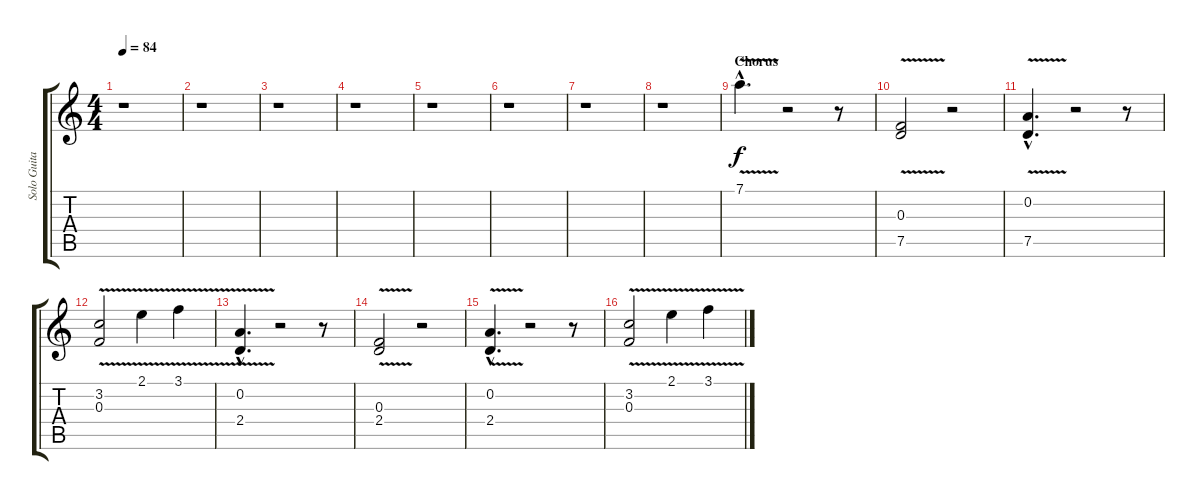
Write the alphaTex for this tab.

\track ("Solo Guitar/Fill (Demir)" "Solo Guita") {instrument overdrivenguitar}
\staff {score tabs}
\tuning (D4 A3 F3 C3 G2 D2) {hide}
\ts (4 4)
\tempo 84
\clef g2
\ks c
r.1{dy f} |
r.1 |
r.1 |
r.1 |
r.1 |
r.1 |
r.1 |
r.1 |
\section ("" "Chorus")
7.1{v hac}.4{d instrument guitarharmonics} r.2{instrument distortionguitar} r.8 |
(0.3{v} 7.5).2 r.2 |
(0.2{v hac} 7.5{hac}).4{d} r.2 r.8 |
(3.2{v} 0.3{v}).2 2.1{v}.4 3.1{v}.4 |
(0.2{v hac} 2.4{v hac}).4{d} r.2 r.8 |
(0.3{v} 2.4).2 r.2 |
(0.2{v hac} 2.4{v hac}).4{d} r.2 r.8 |
(3.2{v} 0.3).2 2.1{v}.4 3.1{v}.4
